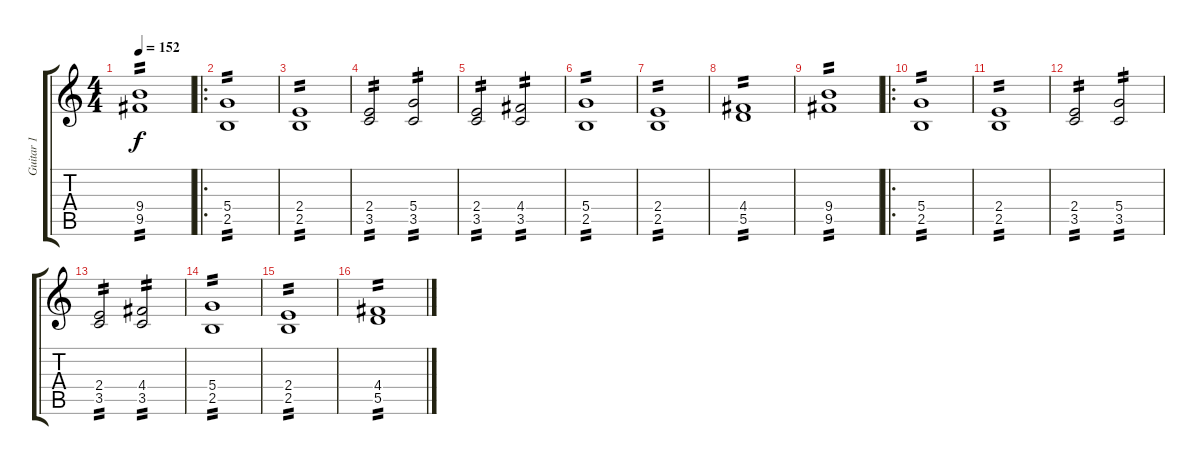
\track ("Guitar 1" "Guitar 1") {instrument overdrivenguitar}
\staff {score tabs}
\tuning (E4 B3 G3 D3 A2 E2) {hide}
\ts (4 4)
\tempo 152
\clef g2
\ks c
(9.4 9.5).1{tp 2 dy f} |
\ro
(5.4 2.5).1{tp 2} |
(2.4 2.5).1{tp 2} |
(2.4 3.5).2{tp 2} (5.4 3.5).2{tp 2} |
(2.4 3.5).2{tp 2} (4.4 3.5).2{tp 2} |
(5.4 2.5).1{tp 2} |
(2.4 2.5).1{tp 2} |
(4.4 5.5).1{tp 2} |
(9.4 9.5).1{tp 2} |
\ro
(5.4 2.5).1{tp 2} |
(2.4 2.5).1{tp 2} |
(2.4 3.5).2{tp 2} (5.4 3.5).2{tp 2} |
(2.4 3.5).2{tp 2} (4.4 3.5).2{tp 2} |
(5.4 2.5).1{tp 2} |
(2.4 2.5).1{tp 2} |
(4.4 5.5).1{tp 2}
